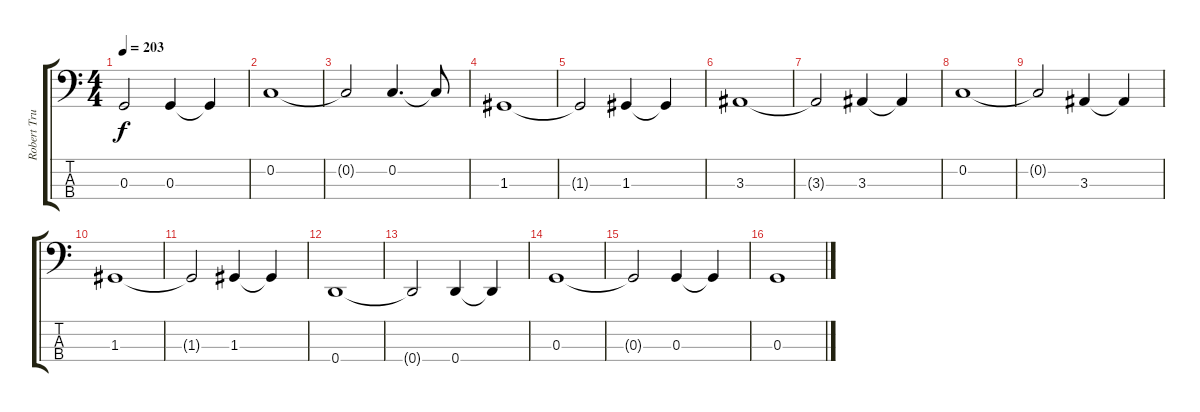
\track ("Robert Trujilo" "Robert Tru") {instrument electricbassfinger}
\staff {score tabs}
\tuning (F2 C2 G1 D1) {hide}
\ts (4 4)
\tempo 203
\clef f4
\ks c
0.3{t}.2{dy f} 0.3.4 0.3{t}.4 |
0.2.1 |
0.2{t}.2 0.2.4{d} 0.2{t}.8 |
1.3.1 |
1.3{t}.2 1.3.4 1.3{t}.4 |
3.3.1 |
3.3{t}.2 3.3.4 3.3{t}.4 |
0.2.1 |
0.2{t}.2 3.3.4 3.3{t}.4 |
1.3.1 |
1.3{t}.2 1.3.4 1.3{t}.4 |
0.4.1 |
0.4{t}.2 0.4.4 0.4{t}.4 |
0.3.1 |
0.3{t}.2 0.3.4 0.3{t}.4 |
0.3.1
